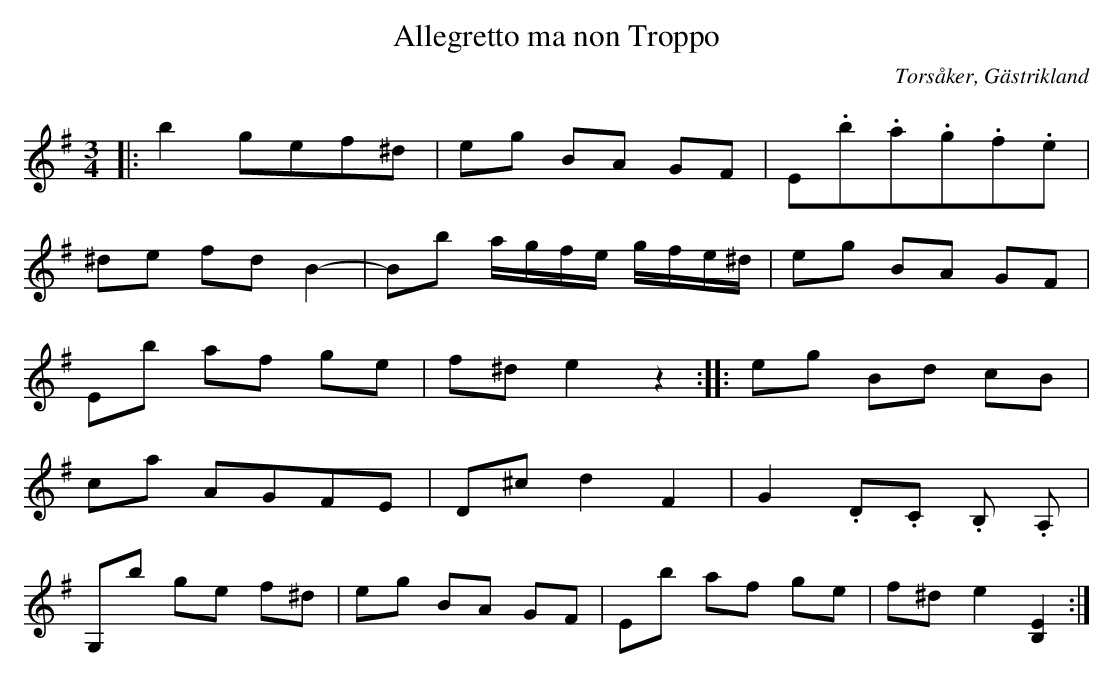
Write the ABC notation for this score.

X:1
T:Allegretto ma non Troppo
O:Torsåker, Gästrikland
Q: 120
M:3/4
L:1/16
K:G
|: b4 g2e2f2^d2 | e2g2 B2A2 G2F2 | E2.b2.a2.g2.f2.e2 |
^d2e2 f2d2 B4- | B2b2 agfe gfe^d | e2g2 B2A2 G2F2 |
   E2b2 a2f2 g2e2 | f2^d2 e4 z4 :: e2g2 B2d2 c2B2 |
c2a2 A2G2F2E2 | D2^c2 d4 F4 | G4 .D2.C2 .B,2 .A,2 |
G,2b2 g2e2 f2^d2 | e2g2 B2A2 G2F2 | E2b2 a2f2 g2e2 | f2^d2 e4 [EB,]4 :|
